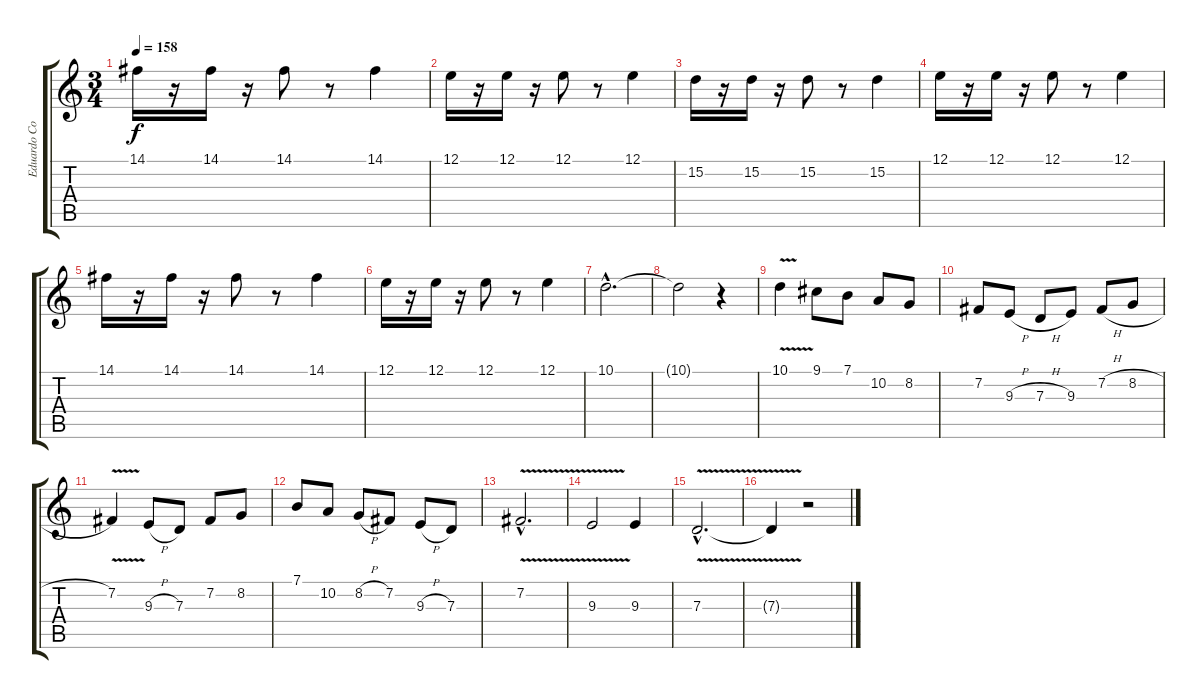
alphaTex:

\track ("Eduardo Coma" "Eduardo Co") {instrument violin}
\staff {score tabs}
\tuning (E4 B3 G3 D3 A2 E2) {hide}
\ts (3 4)
\tempo 158
\clef g2
\ks c
14.1.16{dy f} r.16 14.1.16 r.16 14.1.8 r.8 14.1.4 |
12.1.16 r.16 12.1.16 r.16 12.1.8 r.8 12.1.4 |
15.2.16 r.16 15.2.16 r.16 15.2.8 r.8 15.2.4 |
12.1.16 r.16 12.1.16 r.16 12.1.8 r.8 12.1.4 |
14.1.16 r.16 14.1.16 r.16 14.1.8 r.8 14.1.4 |
12.1.16 r.16 12.1.16 r.16 12.1.8 r.8 12.1.4 |
10.1{hac}.2{d} |
10.1{t}.2 r.4 |
10.1{v}.4 9.1.8 7.1.8 10.2.8 8.2.8 |
7.2.8 9.3{h}.8 7.3{h}.8 9.3.8 7.2{h}.8 8.2{h}.8 |
7.2{v}.4 9.3{h}.8 7.3.8 7.2.8 8.2.8 |
7.1.8 10.2.8 8.2{h}.8 7.2.8 9.3{h}.8 7.3.8 |
7.2{v hac}.2{d} |
9.3{v}.2 9.3.4 |
7.3{v hac}.2{d} |
7.3{t}.4 r.2
